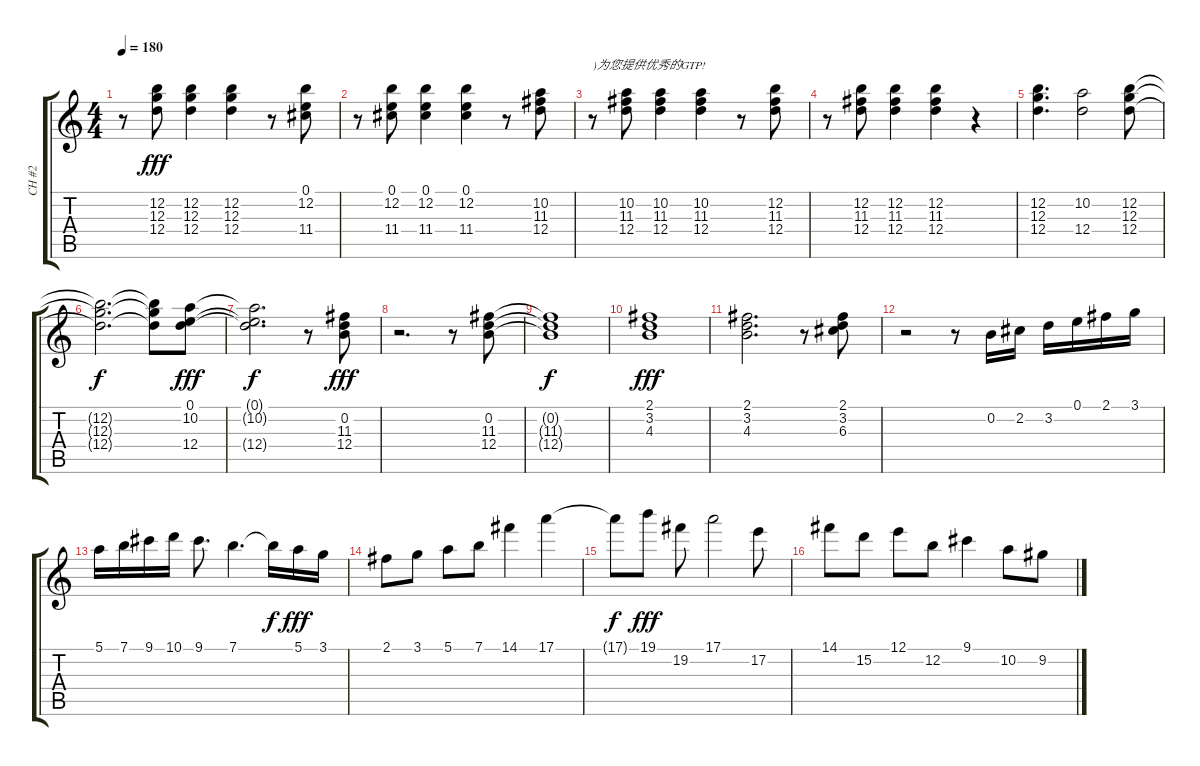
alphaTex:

\track ("CH #2" "CH #2") {instrument acousticguitarnylon}
\staff {score tabs}
\tuning (E4 B3 G3 D3 A2 E2) {hide}
\ts (4 4)
\tempo 180
\clef g2
\ks c
r.8{dy fff} (12.2 12.3 12.4).8 (12.2 12.3 12.4).4 (12.2 12.3 12.4).4 r.8 (0.1 12.2 11.4).8 |
r.8 (0.1 12.2 11.4).8 (0.1 12.2 11.4).4 (0.1 12.2 11.4).4 r.8 (10.2 11.3 12.4).8 |
r.8{txt ")为您提供优秀的GTP!"} (10.2 11.3 12.4).8 (10.2 11.3 12.4).4 (10.2 11.3 12.4).4 r.8 (12.2 11.3 12.4).8 |
r.8 (12.2 11.3 12.4).8 (12.2 11.3 12.4).4 (12.2 11.3 12.4).4 r.4 |
(12.2 12.3 12.4).4{d} (10.2 12.4).2 (12.2 12.3 12.4).8 |
(12.2{t} 12.3{t} 12.4{t}).2{d dy f} (12.2{t} 12.3{t} 12.4{t}).8 (0.1 10.2 12.4).8{dy fff} |
(0.1{t} 10.2{t} 12.4{t}).2{d dy f} r.8 (0.2 11.3 12.4).8{dy fff} |
r.2{d} r.8 (0.2 11.3 12.4).8 |
(0.2{t} 11.3{t} 12.4{t}).1{dy f} |
(2.1 3.2 4.3).1{dy fff} |
(2.1 3.2 4.3).2{d} r.8 (2.1 3.2 6.3).8 |
r.2 r.8 0.2.16 2.2.16 3.2.16 0.1.16 2.1.16 3.1.16 |
5.1.16 7.1.16 9.1.16 10.1.16 9.1.8{d} 7.1.4{d} 7.1{t}.16{dy f} 5.1.16{dy fff} 3.1.16 |
2.1.8 3.1.8 5.1.8 7.1.8 14.1.4 17.1.4 |
17.1{t}.8{dy f} 19.1.8{dy fff} 19.2.8 17.1.2 17.2.8 |
14.1.8 15.2.8 12.1.8 12.2.8 9.1.4 10.2.8 9.2.8
